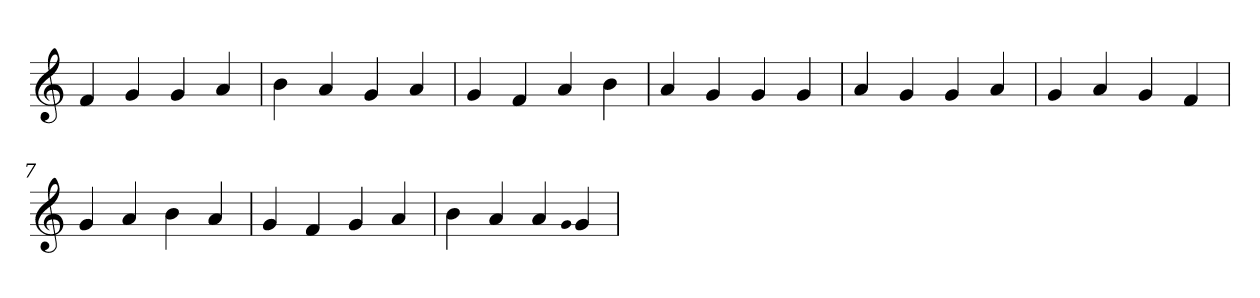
**kern
*part1
*staff1
*clefG2
=1
4f
4g
4g
4a
=2
4b
4a
4g
4a
=3
4g
4f
4a
4b
=4
4a
4g
4g
4g
=5
4a
4g
4g
4a
=6
4g
4a
4g
4f
=7
4g
4a
4b
4a
=8
4g
4f
4g
4a
=9
4b
4a
4a
qqg
4g
=
*-
